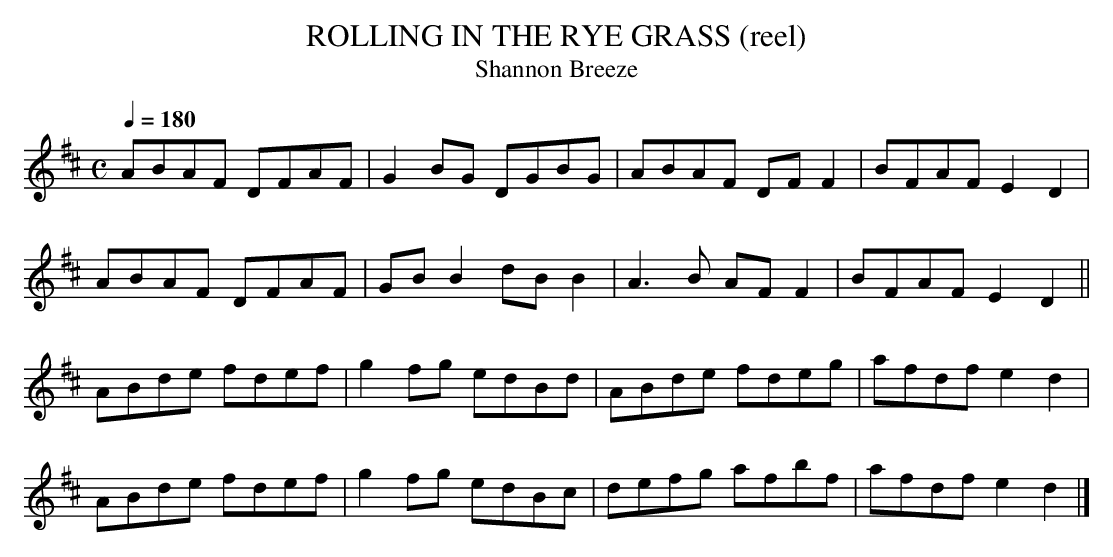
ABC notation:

X:1
T:ROLLING IN THE RYE GRASS (reel)
T:Shannon Breeze
Q:1/4=180
M:C
K:D
ABAF DFAF|G2 BG DGBG|ABAF DF F2|BFAF E2D2|
ABAF DFAF|GB B2 dB B2|A3B AF F2|BFAF E2D2||
ABde fdef|g2 fg edBd|ABde fdeg|afdf e2d2|
ABde fdef|g2 fg edBc|defg afbf|afdf e2d2|]
